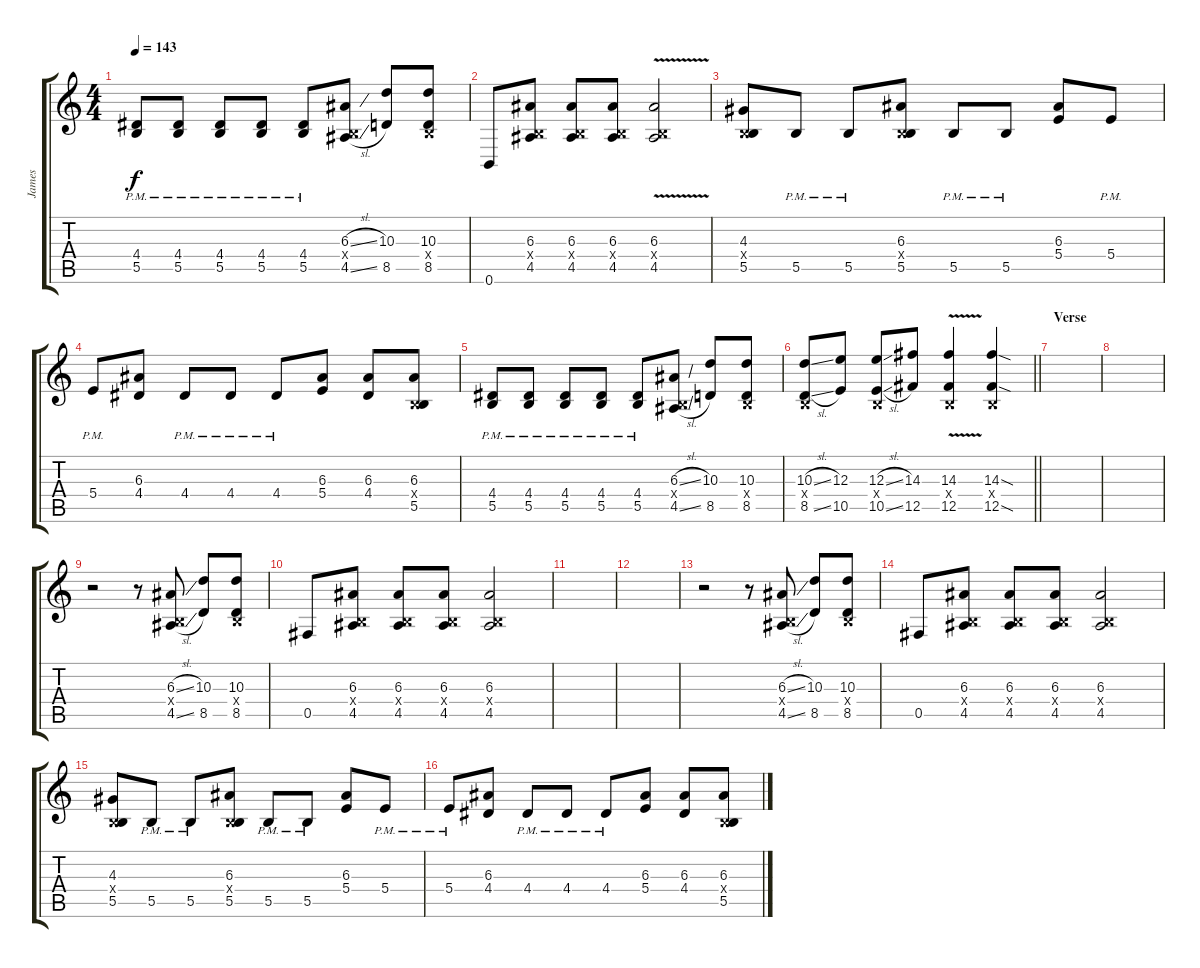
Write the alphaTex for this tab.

\track ("James" "James") {instrument distortionguitar}
\staff {score tabs}
\tuning (Db4 Ab3 E3 B2 Gb2 B1) {hide}
\ts (4 4)
\tempo 143
\clef g2
\ks c
(4.4{pm} 5.5{pm}).8{dy f} (4.4{pm} 5.5{pm}).8 (4.4{pm} 5.5{pm}).8 (4.4{pm} 5.5{pm}).8 (4.4{pm} 5.5{pm}).8 (6.3{sl} 0.4{x} 4.5{sl}).8 (10.3 8.5).8 (10.3 0.4{x} 8.5).8 |
0.6.8 (6.3 0.4{x} 4.5).8 (6.3 0.4{x} 4.5).8 (6.3 0.4{x} 4.5).8 (6.3{v} 0.4{x} 4.5{v}).2 |
(4.3 0.4{x} 5.5).8 5.5{pm}.8 5.5{pm}.8 (6.3 0.4{x} 5.5).8 5.5{pm}.8 5.5{pm}.8 (6.3 5.4).8 5.4{pm}.8 |
5.4{pm}.8 (6.3 4.4).8 4.4{pm}.8 4.4{pm}.8 4.4{pm}.8 (6.3 5.4).8 (6.3 4.4).8 (6.3 0.4{x} 5.5).8 |
(4.4{pm} 5.5{pm}).8 (4.4{pm} 5.5{pm}).8 (4.4{pm} 5.5{pm}).8 (4.4{pm} 5.5{pm}).8 (4.4{pm} 5.5{pm}).8 (6.3{sl} 0.4{x} 4.5{sl}).8 (10.3 8.5).8 (10.3 0.4{x} 8.5).8 |
\barLineRight lightlight
(10.3{sl} 0.4{x} 8.5{sl}).8 (12.3 10.5).8 (12.3{sl} 0.4{x} 10.5{sl}).8 (14.3 12.5).8 (14.3{v} 0.4{x} 12.5{v}).4 (14.3{sod} 0.4{x} 12.5{sod}).4 |
\section ("" "Verse")
|
|
r.2 r.8 (6.3{sl} 0.4{x} 4.5{sl}).8 (10.3 8.5).8 (10.3 0.4{x} 8.5).8 |
0.5.8 (6.3 0.4{x} 4.5).8 (6.3 0.4{x} 4.5).8 (6.3 0.4{x} 4.5).8 (6.3 0.4{x} 4.5).2 |
|
|
r.2 r.8 (6.3{sl} 0.4{x} 4.5{sl}).8 (10.3 8.5).8 (10.3 0.4{x} 8.5).8 |
0.5.8 (6.3 0.4{x} 4.5).8 (6.3 0.4{x} 4.5).8 (6.3 0.4{x} 4.5).8 (6.3 0.4{x} 4.5).2 |
(4.3 0.4{x} 5.5).8 5.5{pm}.8 5.5{pm}.8 (6.3 0.4{x} 5.5).8 5.5{pm}.8 5.5{pm}.8 (6.3 5.4).8 5.4{pm}.8 |
5.4{pm}.8 (6.3 4.4).8 4.4{pm}.8 4.4{pm}.8 4.4{pm}.8 (6.3 5.4).8 (6.3 4.4).8 (6.3 0.4{x} 5.5).8
